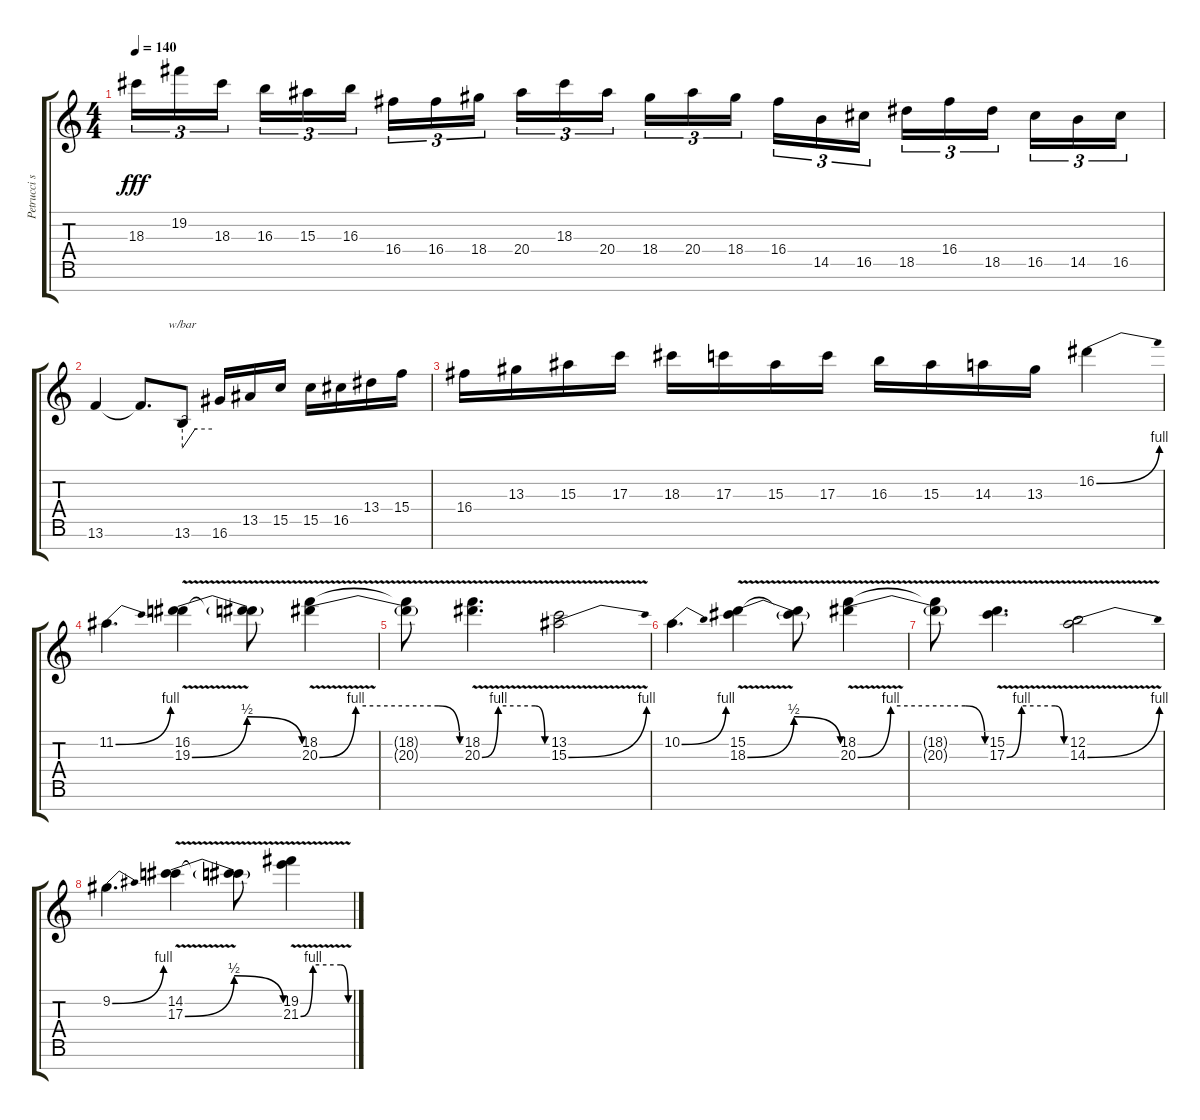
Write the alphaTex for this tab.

\track ("Petrucci solo" "Petrucci s") {instrument distortionguitar}
\staff {score tabs}
\tuning (E4 B3 G3 D3 A2 E2 B1) {hide}
\ts (4 4)
\tempo 140
\clef g2
\ks c
18.3.16{tu (3 2) dy fff} 19.2.16{tu (3 2)} 18.3.16{tu (3 2) beam splitsecondary} 16.3.16{tu (3 2)} 15.3.16{tu (3 2)} 16.3.16{tu (3 2)} 16.4.16{tu (3 2)} 16.4.16{tu (3 2)} 18.4.16{tu (3 2) beam splitsecondary} 20.4.16{tu (3 2)} 18.3.16{tu (3 2)} 20.4.16{tu (3 2)} 18.4.16{tu (3 2)} 20.4.16{tu (3 2)} 18.4.16{tu (3 2) beam splitsecondary} 16.4.16{tu (3 2)} 14.5.16{tu (3 2)} 16.5.16{tu (3 2)} 18.5.16{tu (3 2)} 16.4.16{tu (3 2)} 18.5.16{tu (3 2) beam splitsecondary} 16.5.16{tu (3 2)} 14.5.16{tu (3 2)} 16.5.16{tu (3 2)} |
13.6.4 13.6{t}.8{d} 13.6.8{tbe (custom default 0 -12 26 0 28 0 30 0 60 0)} 16.6.16 13.5.16 15.5.16 15.5.16 16.5.16 13.4.16 15.4.16 |
16.4.16 13.3.16 15.3.16 17.3.16 18.3.16 17.3.16 15.3.16 17.3.16 16.3.16 15.3.16 14.3.16 13.3.16 16.2{be (bend 0 0 60 4)}.4 |
11.2{be (bend 0 0 60 4)}.4{d} (16.2 19.3{be (bendrelease 0 0 15 2 50 2 60 0) v}).4 (16.2{t} 19.3{t}).8 (18.2 20.3{be (custom 0 0 15 4 49 4 58 0 60 0) v}).4 |
(18.2{t} 20.3{t}).8 (18.2 20.3{be (custom 0 0 15 4 49 4 58 0 60 0) v}).4{d} (13.2 15.3{be (bend 0 0 60 4) v}).2 |
10.2{be (bend 0 0 60 4)}.4{d} (15.2 18.3{be (bendrelease 0 0 15 2 50 2 60 0) v}).4 (15.2{t} 18.3{t}).8 (18.2 20.3{be (custom 0 0 15 4 49 4 58 0 60 0) v}).4 |
(18.2{t} 20.3{t}).8 (15.2 17.3{be (custom 0 0 15 4 49 4 58 0 60 0) v}).4{d} (12.2 14.3{be (bend 0 0 60 4) v}).2 |
9.2{be (bend 0 0 60 4)}.4{d} (14.2 17.3{be (bendrelease 0 0 15 2 50 2 60 0) v}).4 (14.2{t} 17.3{t}).8 (19.2 21.3{be (custom 0 0 15 4 49 4 58 0 60 0) v}).4
